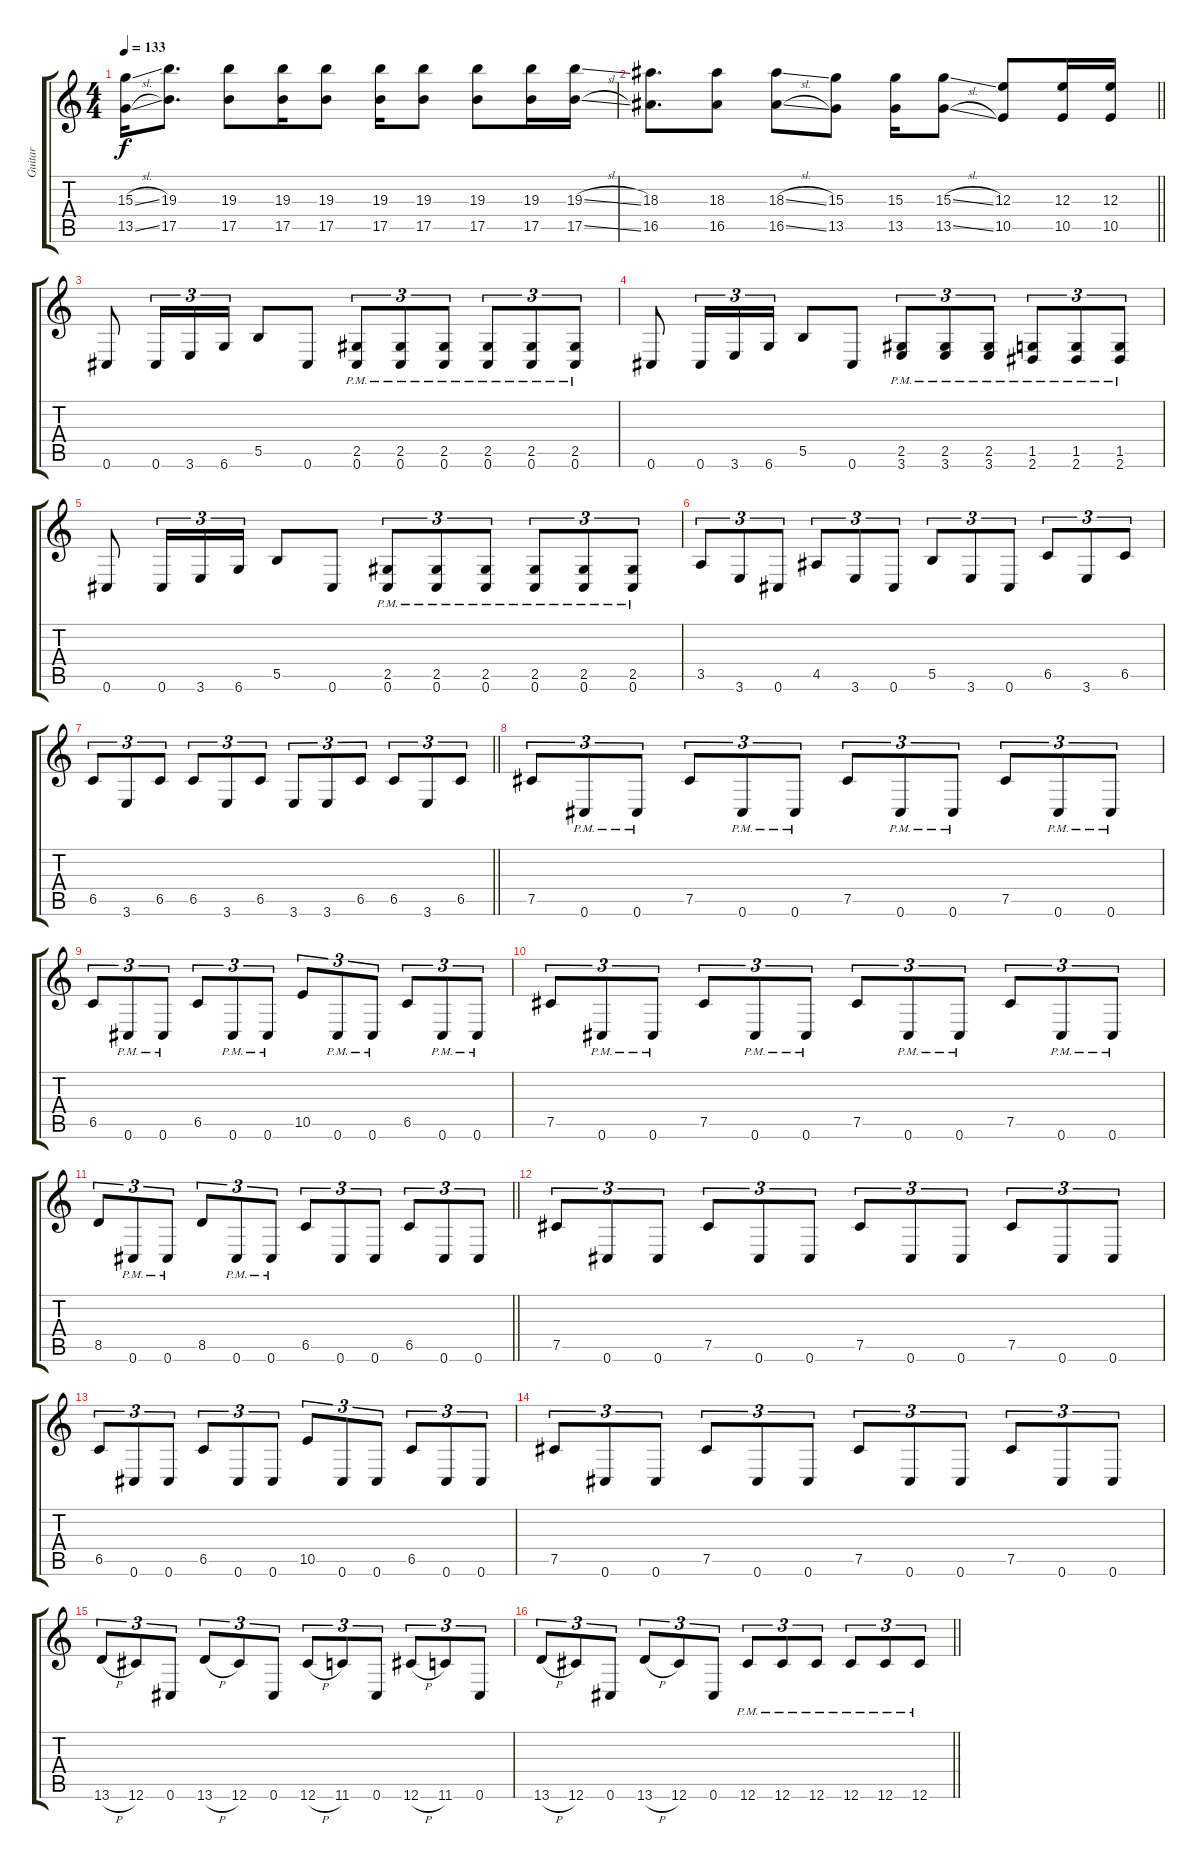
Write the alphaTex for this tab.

\track ("Guitar" "Guitar") {instrument distortionguitar}
\staff {score tabs}
\tuning (Db4 Ab3 E3 B2 Gb2 Db2) {hide}
\ts (4 4)
\tempo 133
\clef g2
\ks c
(15.3{sl t} 13.5{sl t}).16{dy f} (19.3 17.5).8{d} (19.3 17.5).8 (19.3 17.5).16 (19.3 17.5).8 (19.3 17.5).16 (19.3 17.5).8 (19.3 17.5).8 (19.3 17.5).16 (19.3{sl} 17.5{sl}).16 |
\barLineRight lightlight
(18.3 16.5).8{d} (18.3 16.5).8 (18.3{sl} 16.5{sl}).8 (15.3 13.5).8 (15.3 13.5).16 (15.3{sl} 13.5{sl}).8 (12.3 10.5).8 (12.3 10.5).16 (12.3 10.5).16 |
\section ("" "")
0.6.8 0.6.16{tu (3 2)} 3.6.16{tu (3 2)} 6.6.16{tu (3 2)} 5.5.8 0.6.8 (2.5{pm} 0.6{pm}).8{tu (3 2)} (2.5{pm} 0.6{pm}).8{tu (3 2)} (2.5{pm} 0.6{pm}).8{tu (3 2)} (2.5{pm} 0.6{pm}).8{tu (3 2)} (2.5{pm} 0.6{pm}).8{tu (3 2)} (2.5{pm} 0.6{pm}).8{tu (3 2)} |
0.6.8 0.6.16{tu (3 2)} 3.6.16{tu (3 2)} 6.6.16{tu (3 2)} 5.5.8 0.6.8 (2.5{pm} 3.6{pm}).8{tu (3 2)} (2.5{pm} 3.6{pm}).8{tu (3 2)} (2.5{pm} 3.6{pm}).8{tu (3 2)} (1.5{pm} 2.6{pm}).8{tu (3 2)} (1.5{pm} 2.6{pm}).8{tu (3 2)} (1.5{pm} 2.6{pm}).8{tu (3 2)} |
0.6.8 0.6.16{tu (3 2)} 3.6.16{tu (3 2)} 6.6.16{tu (3 2)} 5.5.8 0.6.8 (2.5{pm} 0.6{pm}).8{tu (3 2)} (2.5{pm} 0.6{pm}).8{tu (3 2)} (2.5{pm} 0.6{pm}).8{tu (3 2)} (2.5{pm} 0.6{pm}).8{tu (3 2)} (2.5{pm} 0.6{pm}).8{tu (3 2)} (2.5{pm} 0.6{pm}).8{tu (3 2)} |
3.5.8{tu (3 2)} 3.6.8{tu (3 2)} 0.6.8{tu (3 2)} 4.5.8{tu (3 2)} 3.6.8{tu (3 2)} 0.6.8{tu (3 2)} 5.5.8{tu (3 2)} 3.6.8{tu (3 2)} 0.6.8{tu (3 2)} 6.5.8{tu (3 2)} 3.6.8{tu (3 2)} 6.5.8{tu (3 2)} |
\barLineRight lightlight
6.5.8{tu (3 2)} 3.6.8{tu (3 2)} 6.5.8{tu (3 2)} 6.5.8{tu (3 2)} 3.6.8{tu (3 2)} 6.5.8{tu (3 2)} 3.6.8{tu (3 2)} 3.6.8{tu (3 2)} 6.5.8{tu (3 2)} 6.5.8{tu (3 2)} 3.6.8{tu (3 2)} 6.5.8{tu (3 2)} |
\section ("" "")
7.5.8{tu (3 2)} 0.6{pm}.8{tu (3 2)} 0.6{pm}.8{tu (3 2)} 7.5.8{tu (3 2)} 0.6{pm}.8{tu (3 2)} 0.6{pm}.8{tu (3 2)} 7.5.8{tu (3 2)} 0.6{pm}.8{tu (3 2)} 0.6{pm}.8{tu (3 2)} 7.5.8{tu (3 2)} 0.6{pm}.8{tu (3 2)} 0.6{pm}.8{tu (3 2)} |
6.5.8{tu (3 2)} 0.6{pm}.8{tu (3 2)} 0.6{pm}.8{tu (3 2)} 6.5.8{tu (3 2)} 0.6{pm}.8{tu (3 2)} 0.6{pm}.8{tu (3 2)} 10.5.8{tu (3 2)} 0.6{pm}.8{tu (3 2)} 0.6{pm}.8{tu (3 2)} 6.5.8{tu (3 2)} 0.6{pm}.8{tu (3 2)} 0.6{pm}.8{tu (3 2)} |
7.5.8{tu (3 2)} 0.6{pm}.8{tu (3 2)} 0.6{pm}.8{tu (3 2)} 7.5.8{tu (3 2)} 0.6{pm}.8{tu (3 2)} 0.6{pm}.8{tu (3 2)} 7.5.8{tu (3 2)} 0.6{pm}.8{tu (3 2)} 0.6{pm}.8{tu (3 2)} 7.5.8{tu (3 2)} 0.6{pm}.8{tu (3 2)} 0.6{pm}.8{tu (3 2)} |
\barLineRight lightlight
8.5.8{tu (3 2)} 0.6{pm}.8{tu (3 2)} 0.6{pm}.8{tu (3 2)} 8.5.8{tu (3 2)} 0.6{pm}.8{tu (3 2)} 0.6{pm}.8{tu (3 2)} 6.5.8{tu (3 2)} 0.6.8{tu (3 2)} 0.6.8{tu (3 2)} 6.5.8{tu (3 2)} 0.6.8{tu (3 2)} 0.6.8{tu (3 2)} |
7.5.8{tu (3 2)} 0.6.8{tu (3 2)} 0.6.8{tu (3 2)} 7.5.8{tu (3 2)} 0.6.8{tu (3 2)} 0.6.8{tu (3 2)} 7.5.8{tu (3 2)} 0.6.8{tu (3 2)} 0.6.8{tu (3 2)} 7.5.8{tu (3 2)} 0.6.8{tu (3 2)} 0.6.8{tu (3 2)} |
6.5.8{tu (3 2)} 0.6.8{tu (3 2)} 0.6.8{tu (3 2)} 6.5.8{tu (3 2)} 0.6.8{tu (3 2)} 0.6.8{tu (3 2)} 10.5.8{tu (3 2)} 0.6.8{tu (3 2)} 0.6.8{tu (3 2)} 6.5.8{tu (3 2)} 0.6.8{tu (3 2)} 0.6.8{tu (3 2)} |
7.5.8{tu (3 2)} 0.6.8{tu (3 2)} 0.6.8{tu (3 2)} 7.5.8{tu (3 2)} 0.6.8{tu (3 2)} 0.6.8{tu (3 2)} 7.5.8{tu (3 2)} 0.6.8{tu (3 2)} 0.6.8{tu (3 2)} 7.5.8{tu (3 2)} 0.6.8{tu (3 2)} 0.6.8{tu (3 2)} |
13.6{h}.8{tu (3 2)} 12.6.8{tu (3 2)} 0.6.8{tu (3 2)} 13.6{h}.8{tu (3 2)} 12.6.8{tu (3 2)} 0.6.8{tu (3 2)} 12.6{h}.8{tu (3 2)} 11.6.8{tu (3 2)} 0.6.8{tu (3 2)} 12.6{h}.8{tu (3 2)} 11.6.8{tu (3 2)} 0.6.8{tu (3 2)} |
\barLineRight lightlight
13.6{h}.8{tu (3 2)} 12.6.8{tu (3 2)} 0.6.8{tu (3 2)} 13.6{h}.8{tu (3 2)} 12.6.8{tu (3 2)} 0.6.8{tu (3 2)} 12.6{pm}.8{tu (3 2)} 12.6{pm}.8{tu (3 2)} 12.6{pm}.8{tu (3 2)} 12.6{pm}.8{tu (3 2)} 12.6{pm}.8{tu (3 2)} 12.6{pm}.8{tu (3 2)}
